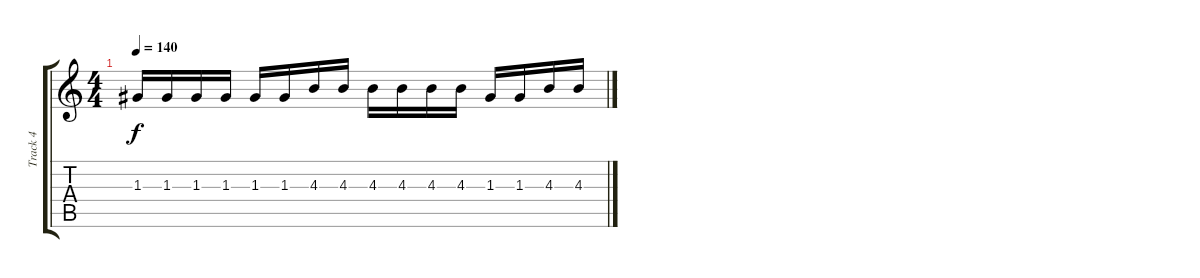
\track ("Track 4" "Track 4") {instrument overdrivenguitar}
\staff {score tabs}
\tuning (E4 B3 G3 D3 A2 E2) {hide}
\ts (4 4)
\tempo 140
\clef g2
\ks c
1.3.16{dy f} 1.3.16 1.3.16 1.3.16 1.3.16 1.3.16 4.3.16 4.3.16 4.3.16 4.3.16 4.3.16 4.3.16 1.3.16 1.3.16 4.3.16 4.3.16
